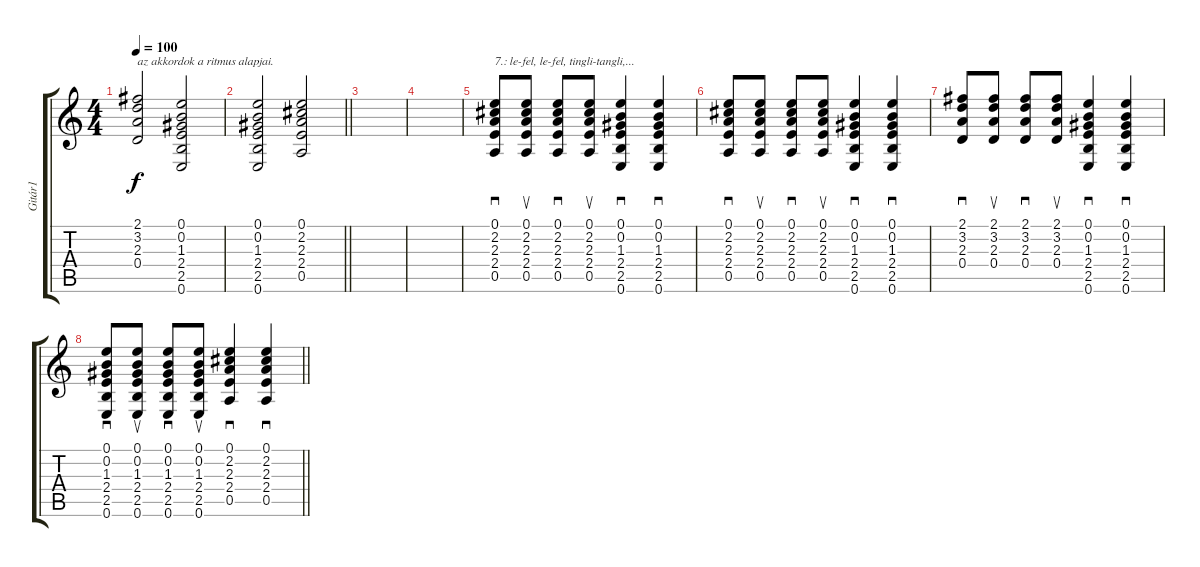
\track ("Gitár1" "Gitár1") {instrument acousticguitarnylon}
\staff {score tabs}
\tuning (E4 B3 G3 D3 A2 E2) {hide}
\ts (4 4)
\tempo 100
\clef g2
\ks c
(2.1 3.2 2.3 0.4).2{txt "az akkordok a ritmus alapjai." dy f} (0.1 0.2 1.3 2.4 2.5 0.6).2 |
\barLineRight lightlight
(0.1 0.2 1.3 2.4 2.5 0.6).2 (0.1 2.2 2.3 2.4 0.5).2 |
|
|
(0.1 2.2 2.3 2.4 0.5).8{sd txt "7.: le-fel, le-fel, tingli-tangli,..."} (0.1 2.2 2.3 2.4 0.5).8{su} (0.1 2.2 2.3 2.4 0.5).8{sd} (0.1 2.2 2.3 2.4 0.5).8{su} (0.1 0.2 1.3 2.4 2.5 0.6).4{sd} (0.1 0.2 1.3 2.4 2.5 0.6).4{sd} |
(0.1 2.2 2.3 2.4 0.5).8{sd} (0.1 2.2 2.3 2.4 0.5).8{su} (0.1 2.2 2.3 2.4 0.5).8{sd} (0.1 2.2 2.3 2.4 0.5).8{su} (0.1 0.2 1.3 2.4 2.5 0.6).4{sd} (0.1 0.2 1.3 2.4 2.5 0.6).4{sd} |
(2.1 3.2 2.3 0.4).8{sd} (2.1 3.2 2.3 0.4).8{su} (2.1 3.2 2.3 0.4).8{sd} (2.1 3.2 2.3 0.4).8{su} (0.1 0.2 1.3 2.4 2.5 0.6).4{sd} (0.1 0.2 1.3 2.4 2.5 0.6).4{sd} |
\barLineRight lightlight
(0.1 0.2 1.3 2.4 2.5 0.6).8{sd} (0.1 0.2 1.3 2.4 2.5 0.6).8{su} (0.1 0.2 1.3 2.4 2.5 0.6).8{sd} (0.1 0.2 1.3 2.4 2.5 0.6).8{su} (0.1 2.2 2.3 2.4 0.5).4{sd} (0.1 2.2 2.3 2.4 0.5).4{sd}
